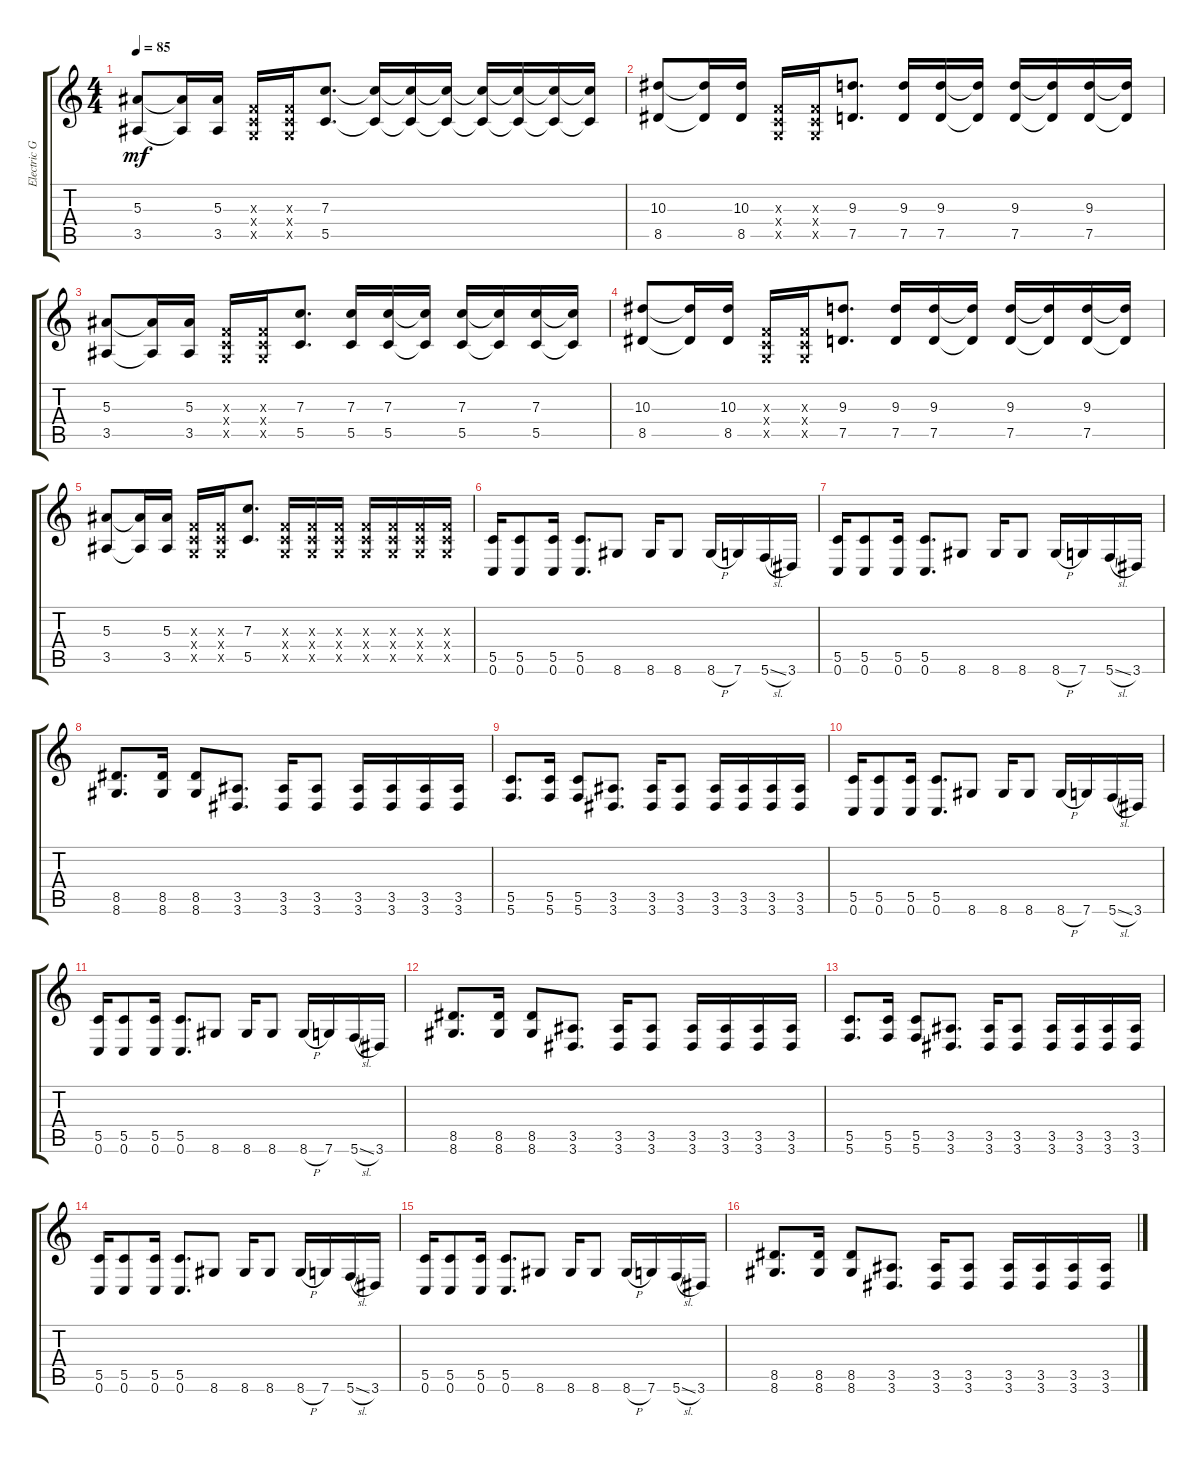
\track ("Electric Guitar rytm" "Electric G") {instrument distortionguitar}
\staff {score tabs}
\tuning (D4 A3 F3 C3 G2 C2) {hide}
\ts (4 4)
\tempo 85
\clef g2
\ks c
(5.3 3.5).8{dy mf} (5.3{t} 3.5{t}).16 (5.3 3.5).16 (0.3{x} 0.4{x} 0.5{x}).16 (0.3{x} 0.4{x} 0.5{x}).16 (7.3 5.5).8{d} (7.3{t} 5.5{t}).16 (7.3{t} 5.5{t}).16 (7.3{t} 5.5{t}).16 (7.3{t} 5.5{t}).16 (7.3{t} 5.5{t}).16 (7.3{t} 5.5{t}).16 (7.3{t} 5.5{t}).16 |
(10.3 8.5).8 (10.3{t} 8.5{t}).16 (10.3 8.5).16 (0.3{x} 0.4{x} 0.5{x}).16 (0.3{x} 0.4{x} 0.5{x}).16 (9.3 7.5).8{d} (9.3 7.5).16 (9.3 7.5).16 (9.3{t} 7.5{t}).16 (9.3 7.5).16 (9.3{t} 7.5{t}).16 (9.3 7.5).16 (9.3{t} 7.5{t}).16 |
(5.3 3.5).8 (5.3{t} 3.5{t}).16 (5.3 3.5).16 (0.3{x} 0.4{x} 0.5{x}).16 (0.3{x} 0.4{x} 0.5{x}).16 (7.3 5.5).8{d} (7.3 5.5).16 (7.3 5.5).16 (7.3{t} 5.5{t}).16 (7.3 5.5).16 (7.3{t} 5.5{t}).16 (7.3 5.5).16 (7.3{t} 5.5{t}).16 |
(10.3 8.5).8 (10.3{t} 8.5{t}).16 (10.3 8.5).16 (0.3{x} 0.4{x} 0.5{x}).16 (0.3{x} 0.4{x} 0.5{x}).16 (9.3 7.5).8{d} (9.3 7.5).16 (9.3 7.5).16 (9.3{t} 7.5{t}).16 (9.3 7.5).16 (9.3{t} 7.5{t}).16 (9.3 7.5).16 (9.3{t} 7.5{t}).16 |
(5.3 3.5).8 (5.3{t} 3.5{t}).16 (5.3 3.5).16 (0.3{x} 0.4{x} 0.5{x}).16 (0.3{x} 0.4{x} 0.5{x}).16 (7.3 5.5).8{d} (0.3{x} 0.4{x} 0.5{x}).16 (0.3{x} 0.4{x} 0.5{x}).16 (0.3{x} 0.4{x} 0.5{x}).16 (0.3{x} 0.4{x} 0.5{x}).16 (0.3{x} 0.4{x} 0.5{x}).16 (0.3{x} 0.4{x} 0.5{x}).16 (0.3{x} 0.4{x} 0.5{x}).16 |
(5.5 0.6).16 (5.5 0.6).8 (5.5 0.6).16 (5.5 0.6).8{d} 8.6.8 8.6.16 8.6.8 8.6{h}.16 7.6.16 5.6{sl}.16 3.6.16 |
(5.5 0.6).16 (5.5 0.6).8 (5.5 0.6).16 (5.5 0.6).8{d} 8.6.8 8.6.16 8.6.8 8.6{h}.16 7.6.16 5.6{sl}.16 3.6.16 |
(8.5 8.6).8{d} (8.5 8.6).16 (8.5 8.6).8 (3.5 3.6).8{d} (3.5 3.6).16 (3.5 3.6).8 (3.5 3.6).16 (3.5 3.6).16 (3.5 3.6).16 (3.5 3.6).16 |
(5.5 5.6).8{d} (5.5 5.6).16 (5.5 5.6).8 (3.5 3.6).8{d} (3.5 3.6).16 (3.5 3.6).8 (3.5 3.6).16 (3.5 3.6).16 (3.5 3.6).16 (3.5 3.6).16 |
(5.5 0.6).16 (5.5 0.6).8 (5.5 0.6).16 (5.5 0.6).8{d} 8.6.8 8.6.16 8.6.8 8.6{h}.16 7.6.16 5.6{sl}.16 3.6.16 |
(5.5 0.6).16 (5.5 0.6).8 (5.5 0.6).16 (5.5 0.6).8{d} 8.6.8 8.6.16 8.6.8 8.6{h}.16 7.6.16 5.6{sl}.16 3.6.16 |
(8.5 8.6).8{d} (8.5 8.6).16 (8.5 8.6).8 (3.5 3.6).8{d} (3.5 3.6).16 (3.5 3.6).8 (3.5 3.6).16 (3.5 3.6).16 (3.5 3.6).16 (3.5 3.6).16 |
(5.5 5.6).8{d} (5.5 5.6).16 (5.5 5.6).8 (3.5 3.6).8{d} (3.5 3.6).16 (3.5 3.6).8 (3.5 3.6).16 (3.5 3.6).16 (3.5 3.6).16 (3.5 3.6).16 |
(5.5 0.6).16 (5.5 0.6).8 (5.5 0.6).16 (5.5 0.6).8{d} 8.6.8 8.6.16 8.6.8 8.6{h}.16 7.6.16 5.6{sl}.16 3.6.16 |
(5.5 0.6).16 (5.5 0.6).8 (5.5 0.6).16 (5.5 0.6).8{d} 8.6.8 8.6.16 8.6.8 8.6{h}.16 7.6.16 5.6{sl}.16 3.6.16 |
(8.5 8.6).8{d} (8.5 8.6).16 (8.5 8.6).8 (3.5 3.6).8{d} (3.5 3.6).16 (3.5 3.6).8 (3.5 3.6).16 (3.5 3.6).16 (3.5 3.6).16 (3.5 3.6).16
